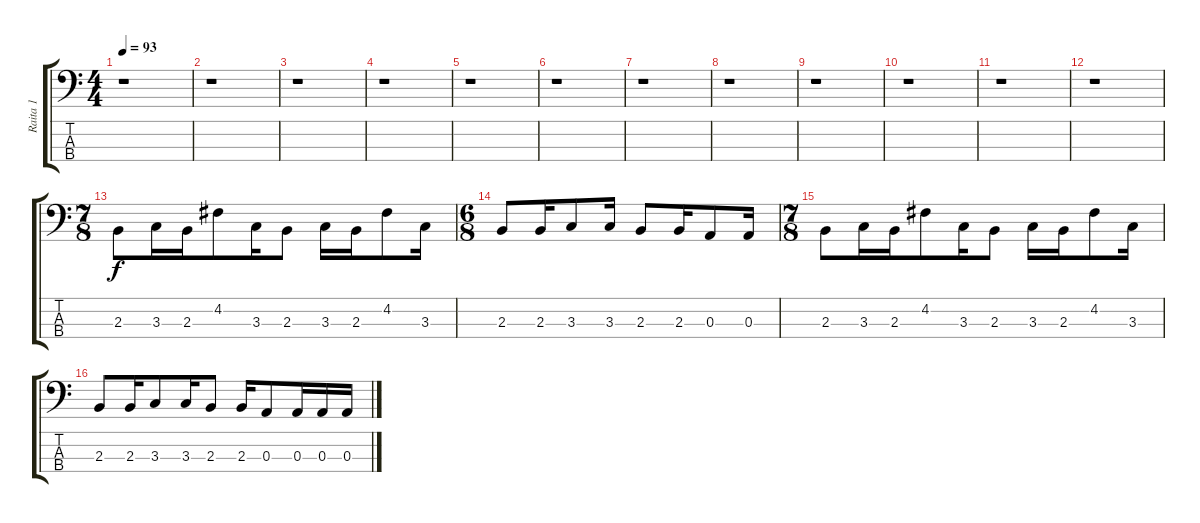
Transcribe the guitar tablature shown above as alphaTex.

\track ("Raita 1" "Raita 1") {instrument fretlessbass}
\staff {score tabs}
\tuning (G2 D2 A1 E1) {hide}
\ts (4 4)
\tempo 93
\clef f4
\ks c
r.1{dy f} |
r.1 |
r.1 |
r.1 |
r.1 |
r.1 |
r.1 |
r.1 |
r.1 |
r.1 |
r.1 |
r.1 |
\ts (7 8)
2.3.8 3.3.16 2.3.16 4.2.8 3.3.16 2.3.8 3.3.16 2.3.16 4.2.8 3.3.16 |
\ts (6 8)
2.3.8 2.3.16 3.3.8 3.3.16 2.3.8 2.3.16 0.3.8 0.3.16 |
\ts (7 8)
2.3.8 3.3.16 2.3.16 4.2.8 3.3.16 2.3.8 3.3.16 2.3.16 4.2.8 3.3.16 |
2.3.8 2.3.16 3.3.8 3.3.16 2.3.8 2.3.16 0.3.8 0.3.16 0.3.16 0.3.16
